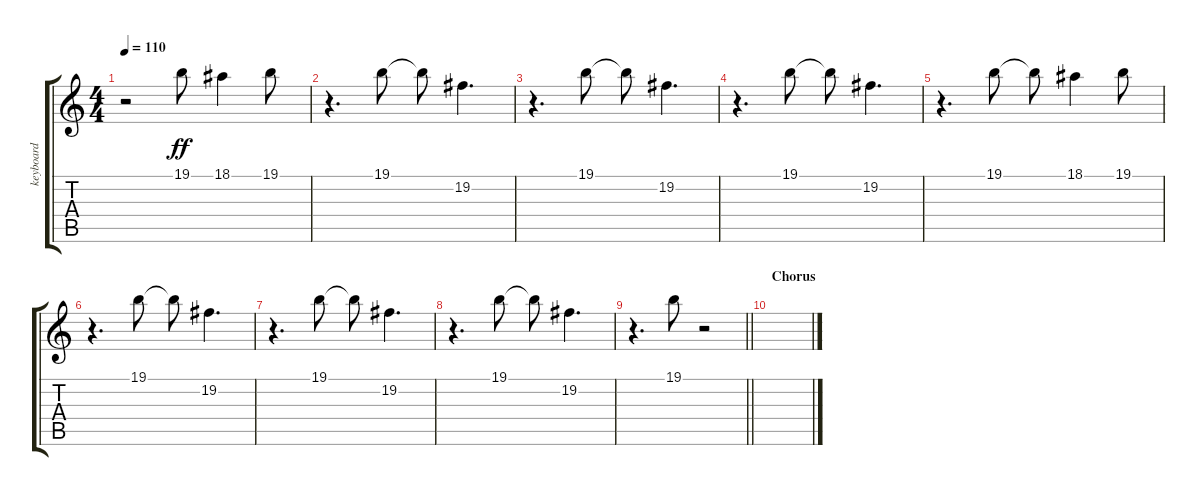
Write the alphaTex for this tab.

\track ("keyboard" "keyboard") {instrument pad3polysynth}
\staff {score tabs}
\tuning (E4 B3 G3 D3 A2 E2) {hide}
\ts (4 4)
\tempo 110
\clef g2
\ks c
r.2{dy ff} 19.1.8 18.1.4 19.1.8 |
r.4{d} 19.1.8 19.1{t}.8 19.2.4{d} |
r.4{d} 19.1.8 19.1{t}.8 19.2.4{d} |
r.4{d} 19.1.8 19.1{t}.8 19.2.4{d} |
r.4{d} 19.1.8 19.1{t}.8 18.1.4 19.1.8 |
r.4{d} 19.1.8 19.1{t}.8 19.2.4{d} |
r.4{d} 19.1.8 19.1{t}.8 19.2.4{d} |
r.4{d} 19.1.8 19.1{t}.8 19.2.4{d} |
\barLineRight lightlight
r.4{d} 19.1.8 r.2 |
\section ("" "Chorus")
